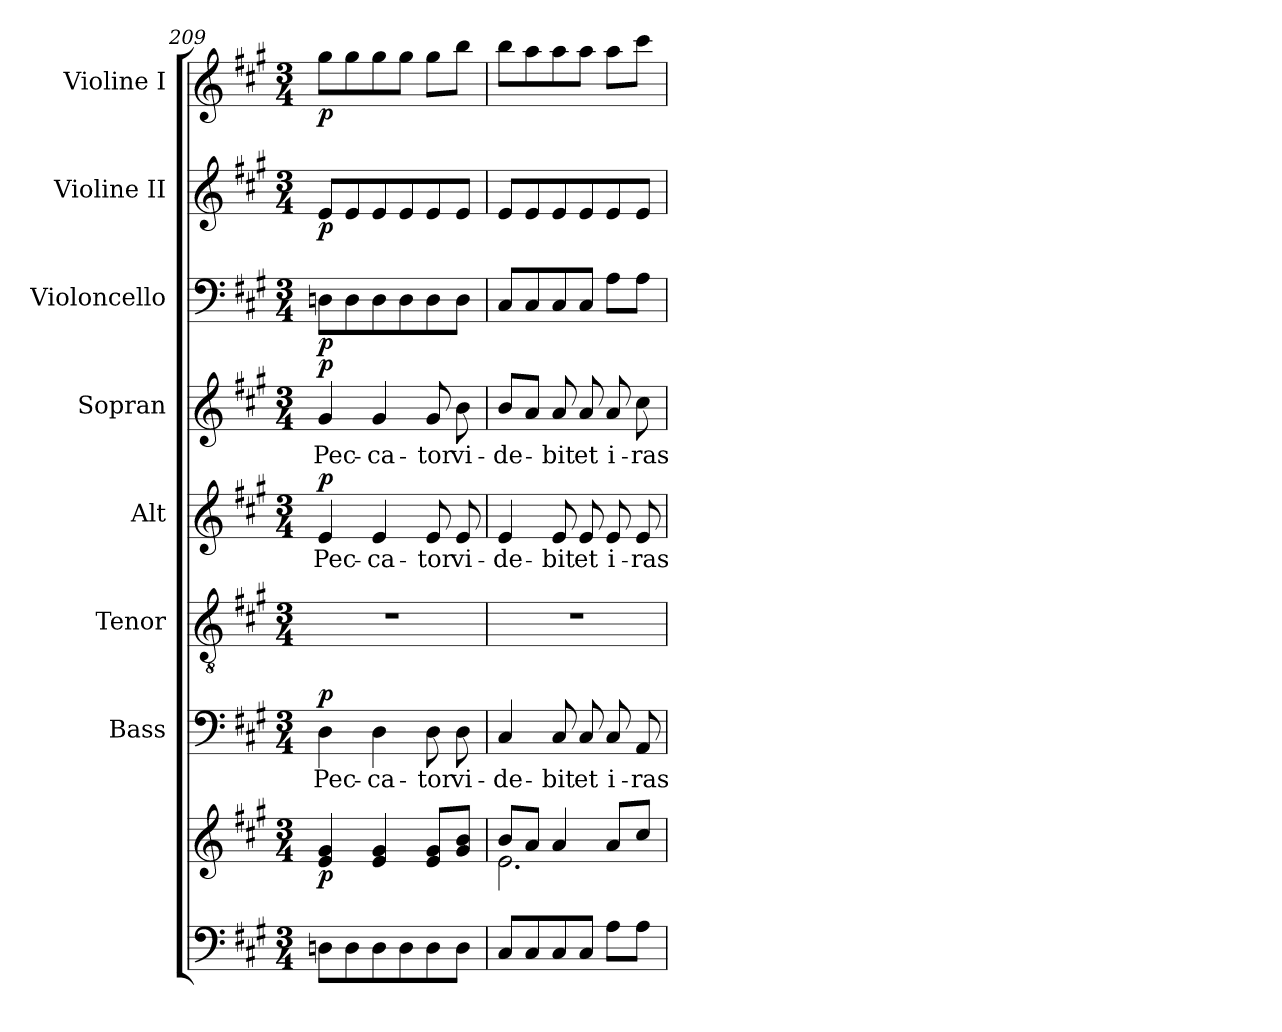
**kern	**kern	**dynam	**kern	**text	**dynam	**kern	**kern	**text	**dynam	**kern	**text	**dynam	**kern	**dynam	**kern	**dynam	**kern	**dynam
*part8	*part8	*part8	*part7	*part7	*part7	*part6	*part5	*part5	*part5	*part4	*part4	*part4	*part3	*part3	*part2	*part2	*part1	*part1
*staff9	*staff8	*staff8/9	*staff7	*staff7	*staff7	*staff6	*staff5	*staff5	*staff5	*staff4	*staff4	*staff4	*staff3	*staff3	*staff2	*staff2	*staff1	*staff1
*	*	*	*I"Bass	*	*	*I"Tenor	*I"Alt	*	*	*I"Sopran	*	*	*I"Violoncello	*	*I"Violine II	*	*I"Violine I	*
*	*	*	*I'B.	*	*	*I'T.	*I'A.	*	*	*I'S.	*	*	*I'Vc.	*	*I'Vl. II	*	*I'Vl. I	*
*clefF4	*clefG2	*	*clefF4	*	*	*clefGv2	*clefG2	*	*	*clefG2	*	*	*clefF4	*	*clefG2	*	*clefG2	*
*	*	*	*	*	*	*	*	*	*	*	*	*	*ITrd7c12	*	*	*	*	*
*k[f#c#g#]	*k[f#c#g#]	*	*k[f#c#g#]	*	*	*k[f#c#g#]	*k[f#c#g#]	*	*	*k[f#c#g#]	*	*	*k[f#c#g#]	*	*k[f#c#g#]	*	*k[f#c#g#]	*
*A:	*A:	*	*A:	*	*	*A:	*A:	*	*	*A:	*	*	*A:	*	*A:	*	*A:	*
*M3/4	*M3/4	*	*M3/4	*	*	*M3/4	*M3/4	*	*	*M3/4	*	*	*M3/4	*	*M3/4	*	*M3/4	*
=209	=209	=209	=209	=209	=209	=209	=209	=209	=209	=209	=209	=209	=209	=209	=209	=209	=209	=209
!	!	!LO:DY:b	!	!LO:LY:b	!LO:DY:a	!	!	!LO:LY:b	!LO:DY:a	!	!LO:LY:b	!LO:DY:a	!	!LO:DY:b	!	!LO:DY:b	!	!LO:DY:b
8Dn\L	4e/ 4g#/	p	4D\	Pec-	p	2.r	4e/	Pec-	p	4g#/	Pec-	p	8DDn\L	p	8e/L	p	8gg#\L	p
8D\	.	.	.	.	.	.	.	.	.	.	.	.	8DD\	.	8e/	.	8gg#\	.
!	!	!	!	!LO:LY:b	!	!	!	!LO:LY:b	!	!	!LO:LY:b	!	!	!	!	!	!	!
8D\	4e/ 4g#/	.	4D\	-ca-	.	.	4e/	-ca-	.	4g#/	-ca-	.	8DD\	.	8e/	.	8gg#\	.
8D\	.	.	.	.	.	.	.	.	.	.	.	.	8DD\	.	8e/	.	8gg#\J	.
!	!	!	!	!LO:LY:b	!	!	!	!LO:LY:b	!	!	!LO:LY:b	!	!	!	!	!	!	!
8D\	8e/ 8g#/L	.	8D\	-tor	.	.	8e/	-tor	.	8g#/	-tor	.	8DD\	.	8e/	.	8gg#\L	.
!	!	!	!	!LO:LY:b	!	!	!	!LO:LY:b	!	!	!LO:LY:b	!	!	!	!	!	!	!
8D\J	8g#/ 8b/J	.	8D\	vi-	.	.	8e/	vi-	.	8b\	vi-	.	8DD\J	.	8e/J	.	8bb\J	.
=210	=210	=210	=210	=210	=210	=210	=210	=210	=210	=210	=210	=210	=210	=210	=210	=210	=210	=210
*	*^	*	*	*	*	*	*	*	*	*	*	*	*	*	*	*	*	*
!	!	!	!	!	!LO:LY:b	!	!	!	!LO:LY:b	!	!	!LO:LY:b	!	!	!	!	!	!	!
8C#/L	8b/L	2.e\	.	4C#/	-de-	.	2.r	4e/	-de-	.	8b/L	-de-	.	8CC#/L	.	8e/L	.	8bb\L	.
8C#/	8a/J	.	.	.	.	.	.	.	.	.	8a/J	.	.	8CC#/	.	8e/	.	8aa\	.
!	!	!	!	!	!LO:LY:b	!	!	!	!LO:LY:b	!	!	!LO:LY:b	!	!	!	!	!	!	!
8C#/	4a/	.	.	8C#/	-bit	.	.	8e/	-bit	.	8a/	-bit	.	8CC#/	.	8e/	.	8aa\	.
!	!	!	!	!	!LO:LY:b	!	!	!	!LO:LY:b	!	!	!LO:LY:b	!	!	!	!	!	!	!
8C#/J	.	.	.	8C#/	et	.	.	8e/	et	.	8a/	et	.	8CC#/J	.	8e/	.	8aa\J	.
!	!	!	!	!	!LO:LY:b	!	!	!	!LO:LY:b	!	!	!LO:LY:b	!	!	!	!	!	!	!
8A\L	8a/L	.	.	8C#/	i-	.	.	8e/	i-	.	8a/	i-	.	8AA\L	.	8e/	.	8aa\L	.
!	!	!	!	!	!LO:LY:b	!	!	!	!LO:LY:b	!	!	!LO:LY:b	!	!	!	!	!	!	!
8A\J	8cc#/J	.	.	8AA/	-ras-	.	.	8e/	-ras-	.	8cc#\	-ras-	.	8AA\J	.	8e/J	.	8ccc#\J	.
*	*v	*v	*	*	*	*	*	*	*	*	*	*	*	*	*	*	*	*	*
=	=	=	=	=	=	=	=	=	=	=	=	=	=	=	=	=	=	=
*-	*-	*-	*-	*-	*-	*-	*-	*-	*-	*-	*-	*-	*-	*-	*-	*-	*-	*-
